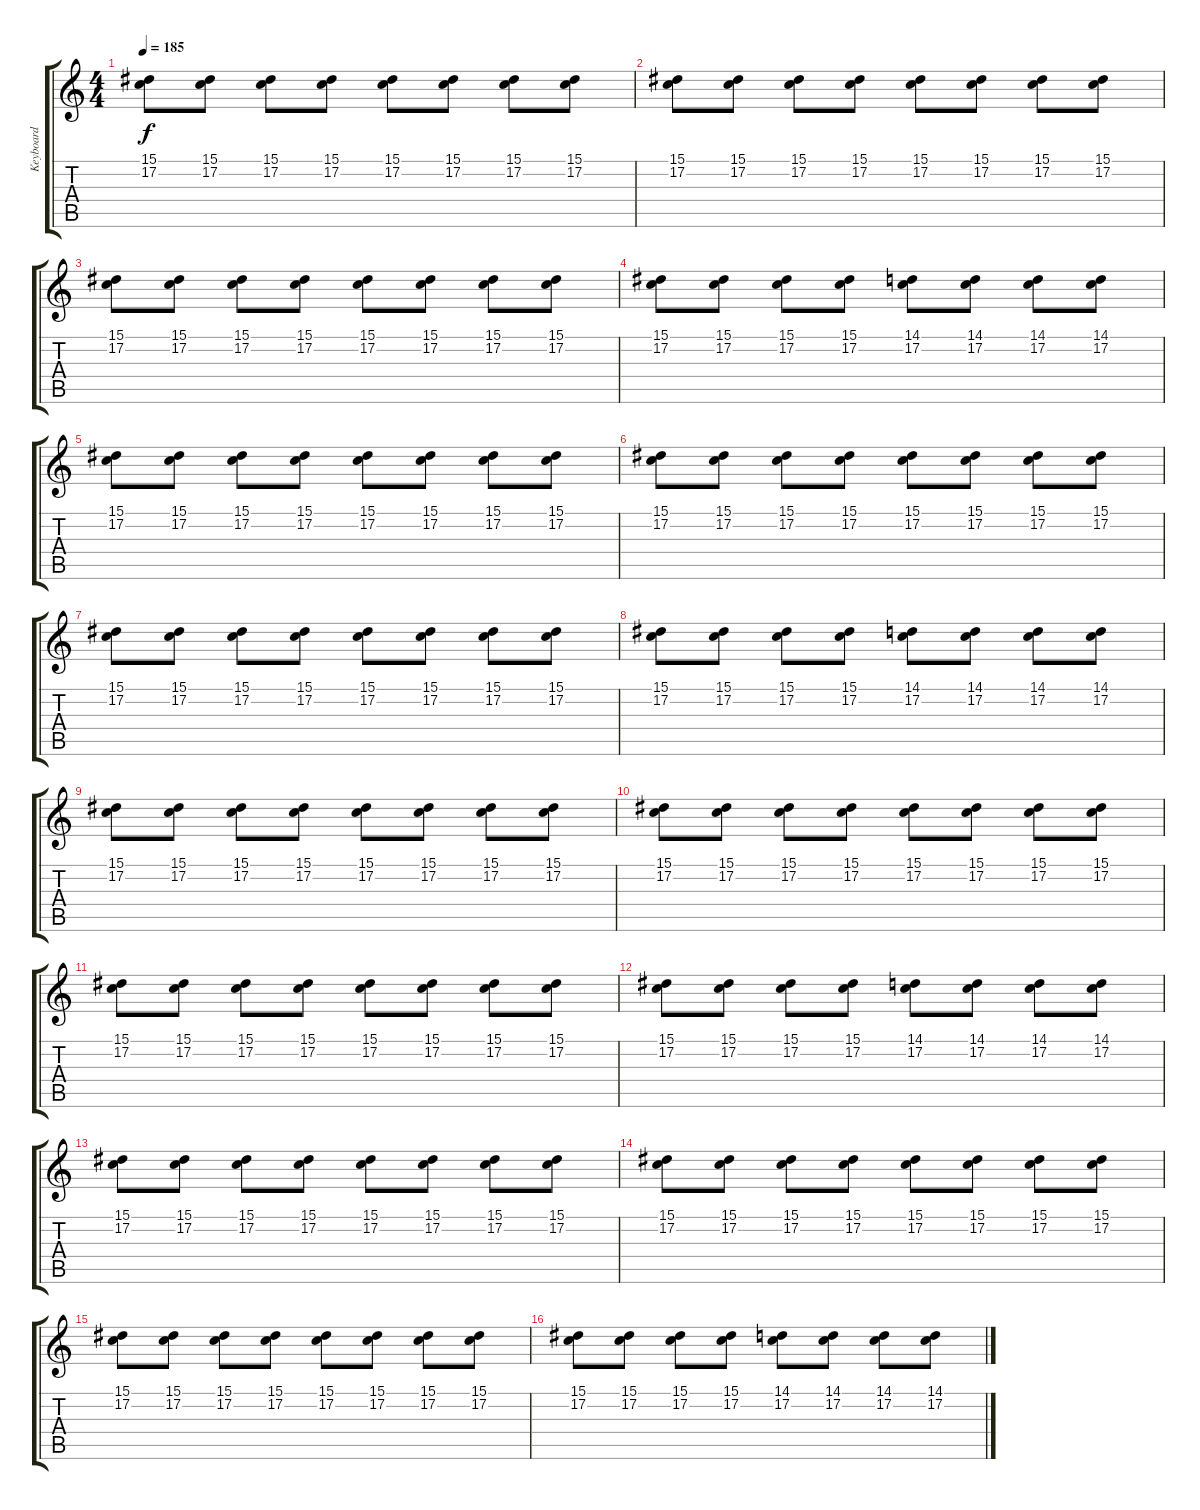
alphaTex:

\track ("Keyboard" "Keyboard") {instrument harpsichord}
\staff {score tabs}
\tuning (C4 G3 Eb3 Bb2 F2 C2) {hide}
\ts (4 4)
\tempo 185
\clef g2
\ks c
(15.1 17.2).8{dy f volume 8} (15.1 17.2).8 (15.1 17.2).8 (15.1 17.2).8 (15.1 17.2).8 (15.1 17.2).8 (15.1 17.2).8 (15.1 17.2).8 |
(15.1 17.2).8 (15.1 17.2).8 (15.1 17.2).8 (15.1 17.2).8 (15.1 17.2).8 (15.1 17.2).8 (15.1 17.2).8 (15.1 17.2).8 |
(15.1 17.2).8 (15.1 17.2).8 (15.1 17.2).8 (15.1 17.2).8 (15.1 17.2).8 (15.1 17.2).8 (15.1 17.2).8 (15.1 17.2).8 |
(15.1 17.2).8 (15.1 17.2).8 (15.1 17.2).8 (15.1 17.2).8 (14.1 17.2).8 (14.1 17.2).8 (14.1 17.2).8 (14.1 17.2).8 |
(15.1 17.2).8 (15.1 17.2).8 (15.1 17.2).8 (15.1 17.2).8 (15.1 17.2).8 (15.1 17.2).8 (15.1 17.2).8 (15.1 17.2).8 |
(15.1 17.2).8 (15.1 17.2).8 (15.1 17.2).8 (15.1 17.2).8 (15.1 17.2).8 (15.1 17.2).8 (15.1 17.2).8 (15.1 17.2).8 |
(15.1 17.2).8 (15.1 17.2).8 (15.1 17.2).8 (15.1 17.2).8 (15.1 17.2).8 (15.1 17.2).8 (15.1 17.2).8 (15.1 17.2).8 |
(15.1 17.2).8 (15.1 17.2).8 (15.1 17.2).8 (15.1 17.2).8 (14.1 17.2).8 (14.1 17.2).8 (14.1 17.2).8 (14.1 17.2).8 |
(15.1 17.2).8 (15.1 17.2).8 (15.1 17.2).8 (15.1 17.2).8 (15.1 17.2).8 (15.1 17.2).8 (15.1 17.2).8 (15.1 17.2).8 |
(15.1 17.2).8 (15.1 17.2).8 (15.1 17.2).8 (15.1 17.2).8 (15.1 17.2).8 (15.1 17.2).8 (15.1 17.2).8 (15.1 17.2).8 |
(15.1 17.2).8{volume 5} (15.1 17.2).8 (15.1 17.2).8 (15.1 17.2).8 (15.1 17.2).8 (15.1 17.2).8 (15.1 17.2).8 (15.1 17.2).8 |
(15.1 17.2).8 (15.1 17.2).8 (15.1 17.2).8 (15.1 17.2).8 (14.1 17.2).8 (14.1 17.2).8 (14.1 17.2).8 (14.1 17.2).8 |
(15.1 17.2).8{volume 3} (15.1 17.2).8 (15.1 17.2).8 (15.1 17.2).8 (15.1 17.2).8 (15.1 17.2).8 (15.1 17.2).8 (15.1 17.2).8 |
(15.1 17.2).8 (15.1 17.2).8 (15.1 17.2).8 (15.1 17.2).8 (15.1 17.2).8 (15.1 17.2).8 (15.1 17.2).8 (15.1 17.2).8 |
(15.1 17.2).8{volume 0} (15.1 17.2).8 (15.1 17.2).8 (15.1 17.2).8 (15.1 17.2).8 (15.1 17.2).8 (15.1 17.2).8 (15.1 17.2).8 |
(15.1 17.2).8 (15.1 17.2).8 (15.1 17.2).8 (15.1 17.2).8 (14.1 17.2).8 (14.1 17.2).8 (14.1 17.2).8 (14.1 17.2).8
